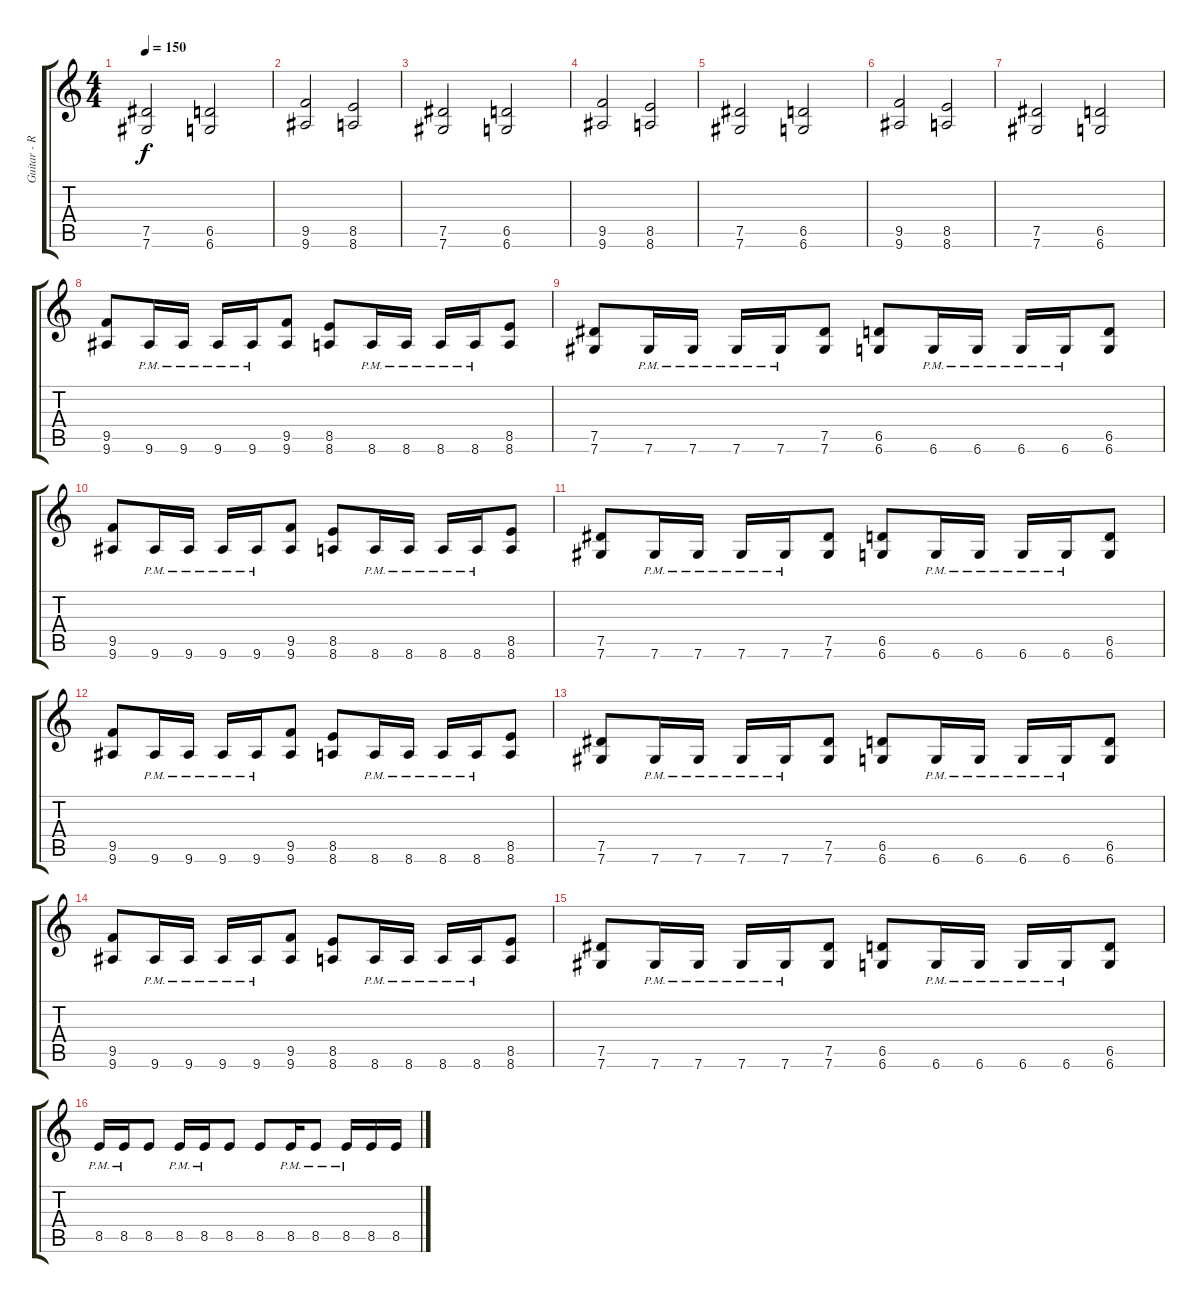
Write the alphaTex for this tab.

\track ("Guitar - Right" "Guitar - R") {instrument distortionguitar}
\staff {score tabs}
\tuning (Eb4 Bb3 Gb3 Db3 Ab2 Db2) {hide}
\ts (4 4)
\tempo 150
\clef g2
\ks c
(7.5 7.6).2{dy f} (6.5 6.6).2 |
(9.5 9.6).2 (8.5 8.6).2 |
(7.5 7.6).2 (6.5 6.6).2 |
(9.5 9.6).2 (8.5 8.6).2 |
(7.5 7.6).2 (6.5 6.6).2 |
(9.5 9.6).2 (8.5 8.6).2 |
(7.5 7.6).2 (6.5 6.6).2 |
(9.5 9.6).8 9.6{pm}.16 9.6{pm}.16 9.6{pm}.16 9.6{pm}.16 (9.5 9.6).8 (8.5 8.6).8 8.6{pm}.16 8.6{pm}.16 8.6{pm}.16 8.6{pm}.16 (8.5 8.6).8 |
(7.5 7.6).8 7.6{pm}.16 7.6{pm}.16 7.6{pm}.16 7.6{pm}.16 (7.5 7.6).8 (6.5 6.6).8 6.6{pm}.16 6.6{pm}.16 6.6{pm}.16 6.6{pm}.16 (6.5 6.6).8 |
(9.5 9.6).8 9.6{pm}.16 9.6{pm}.16 9.6{pm}.16 9.6{pm}.16 (9.5 9.6).8 (8.5 8.6).8 8.6{pm}.16 8.6{pm}.16 8.6{pm}.16 8.6{pm}.16 (8.5 8.6).8 |
(7.5 7.6).8 7.6{pm}.16 7.6{pm}.16 7.6{pm}.16 7.6{pm}.16 (7.5 7.6).8 (6.5 6.6).8 6.6{pm}.16 6.6{pm}.16 6.6{pm}.16 6.6{pm}.16 (6.5 6.6).8 |
(9.5 9.6).8 9.6{pm}.16 9.6{pm}.16 9.6{pm}.16 9.6{pm}.16 (9.5 9.6).8 (8.5 8.6).8 8.6{pm}.16 8.6{pm}.16 8.6{pm}.16 8.6{pm}.16 (8.5 8.6).8 |
(7.5 7.6).8 7.6{pm}.16 7.6{pm}.16 7.6{pm}.16 7.6{pm}.16 (7.5 7.6).8 (6.5 6.6).8 6.6{pm}.16 6.6{pm}.16 6.6{pm}.16 6.6{pm}.16 (6.5 6.6).8 |
(9.5 9.6).8 9.6{pm}.16 9.6{pm}.16 9.6{pm}.16 9.6{pm}.16 (9.5 9.6).8 (8.5 8.6).8 8.6{pm}.16 8.6{pm}.16 8.6{pm}.16 8.6{pm}.16 (8.5 8.6).8 |
(7.5 7.6).8 7.6{pm}.16 7.6{pm}.16 7.6{pm}.16 7.6{pm}.16 (7.5 7.6).8 (6.5 6.6).8 6.6{pm}.16 6.6{pm}.16 6.6{pm}.16 6.6{pm}.16 (6.5 6.6).8 |
8.5{pm}.16 8.5{pm}.16 8.5.8 8.5{pm}.16 8.5{pm}.16 8.5.8 8.5.8 8.5{pm}.16 8.5{pm}.8 8.5{pm}.16 8.5.16 8.5.16
